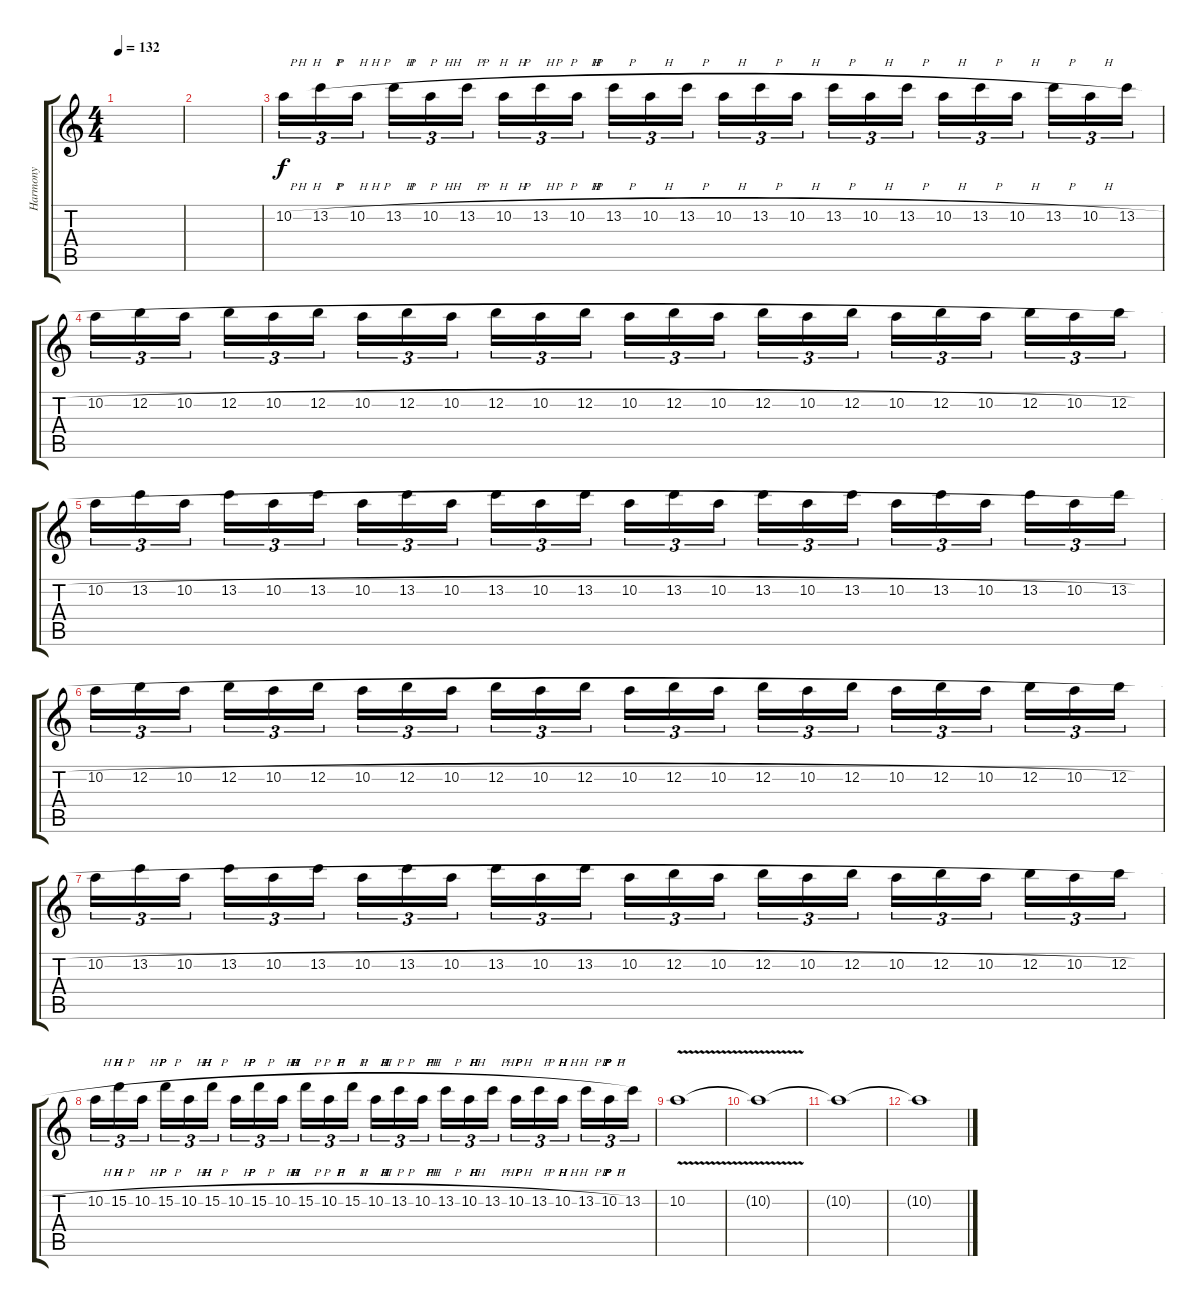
\track ("Harmony" "Harmony") {instrument overdrivenguitar}
\staff {score tabs}
\tuning (E4 B3 G3 D3 A2 E2) {hide}
\ts (4 4)
\tempo 132
\clef g2
\ks c
|
|
10.2{h}.16{tu (3 2)} 13.2{h}.16{tu (3 2)} 10.2{h}.16{tu (3 2)} 13.2{h}.16{tu (3 2)} 10.2{h}.16{tu (3 2)} 13.2{h}.16{tu (3 2)} 10.2{h}.16{tu (3 2)} 13.2{h}.16{tu (3 2)} 10.2{h}.16{tu (3 2)} 13.2{h}.16{tu (3 2)} 10.2{h}.16{tu (3 2)} 13.2{h}.16{tu (3 2)} 10.2{h}.16{tu (3 2)} 13.2{h}.16{tu (3 2)} 10.2{h}.16{tu (3 2)} 13.2{h}.16{tu (3 2)} 10.2{h}.16{tu (3 2)} 13.2{h}.16{tu (3 2)} 10.2{h}.16{tu (3 2)} 13.2{h}.16{tu (3 2)} 10.2{h}.16{tu (3 2)} 13.2{h}.16{tu (3 2)} 10.2{h}.16{tu (3 2)} 13.2{h}.16{tu (3 2)} |
10.2{h}.16{tu (3 2)} 12.2{h}.16{tu (3 2)} 10.2{h}.16{tu (3 2)} 12.2{h}.16{tu (3 2)} 10.2{h}.16{tu (3 2)} 12.2{h}.16{tu (3 2)} 10.2{h}.16{tu (3 2)} 12.2{h}.16{tu (3 2)} 10.2{h}.16{tu (3 2)} 12.2{h}.16{tu (3 2)} 10.2{h}.16{tu (3 2)} 12.2{h}.16{tu (3 2)} 10.2{h}.16{tu (3 2)} 12.2{h}.16{tu (3 2)} 10.2{h}.16{tu (3 2)} 12.2{h}.16{tu (3 2)} 10.2{h}.16{tu (3 2)} 12.2{h}.16{tu (3 2)} 10.2{h}.16{tu (3 2)} 12.2{h}.16{tu (3 2)} 10.2{h}.16{tu (3 2)} 12.2{h}.16{tu (3 2)} 10.2{h}.16{tu (3 2)} 12.2{h}.16{tu (3 2)} |
10.2{h}.16{tu (3 2)} 13.2{h}.16{tu (3 2)} 10.2{h}.16{tu (3 2)} 13.2{h}.16{tu (3 2)} 10.2{h}.16{tu (3 2)} 13.2{h}.16{tu (3 2)} 10.2{h}.16{tu (3 2)} 13.2{h}.16{tu (3 2)} 10.2{h}.16{tu (3 2)} 13.2{h}.16{tu (3 2)} 10.2{h}.16{tu (3 2)} 13.2{h}.16{tu (3 2)} 10.2{h}.16{tu (3 2)} 13.2{h}.16{tu (3 2)} 10.2{h}.16{tu (3 2)} 13.2{h}.16{tu (3 2)} 10.2{h}.16{tu (3 2)} 13.2{h}.16{tu (3 2)} 10.2{h}.16{tu (3 2)} 13.2{h}.16{tu (3 2)} 10.2{h}.16{tu (3 2)} 13.2{h}.16{tu (3 2)} 10.2{h}.16{tu (3 2)} 13.2{h}.16{tu (3 2)} |
10.2{h}.16{tu (3 2)} 12.2{h}.16{tu (3 2)} 10.2{h}.16{tu (3 2)} 12.2{h}.16{tu (3 2)} 10.2{h}.16{tu (3 2)} 12.2{h}.16{tu (3 2)} 10.2{h}.16{tu (3 2)} 12.2{h}.16{tu (3 2)} 10.2{h}.16{tu (3 2)} 12.2{h}.16{tu (3 2)} 10.2{h}.16{tu (3 2)} 12.2{h}.16{tu (3 2)} 10.2{h}.16{tu (3 2)} 12.2{h}.16{tu (3 2)} 10.2{h}.16{tu (3 2)} 12.2{h}.16{tu (3 2)} 10.2{h}.16{tu (3 2)} 12.2{h}.16{tu (3 2)} 10.2{h}.16{tu (3 2)} 12.2{h}.16{tu (3 2)} 10.2{h}.16{tu (3 2)} 12.2{h}.16{tu (3 2)} 10.2{h}.16{tu (3 2)} 12.2{h}.16{tu (3 2)} |
10.2{h}.16{tu (3 2)} 13.2{h}.16{tu (3 2)} 10.2{h}.16{tu (3 2)} 13.2{h}.16{tu (3 2)} 10.2{h}.16{tu (3 2)} 13.2{h}.16{tu (3 2)} 10.2{h}.16{tu (3 2)} 13.2{h}.16{tu (3 2)} 10.2{h}.16{tu (3 2)} 13.2{h}.16{tu (3 2)} 10.2{h}.16{tu (3 2)} 13.2{h}.16{tu (3 2)} 10.2{h}.16{tu (3 2)} 12.2{h}.16{tu (3 2)} 10.2{h}.16{tu (3 2)} 12.2{h}.16{tu (3 2)} 10.2{h}.16{tu (3 2)} 12.2{h}.16{tu (3 2)} 10.2{h}.16{tu (3 2)} 12.2{h}.16{tu (3 2)} 10.2{h}.16{tu (3 2)} 12.2{h}.16{tu (3 2)} 10.2{h}.16{tu (3 2)} 12.2{h}.16{tu (3 2)} |
10.2{h}.16{tu (3 2)} 15.2{h}.16{tu (3 2)} 10.2{h}.16{tu (3 2)} 15.2{h}.16{tu (3 2)} 10.2{h}.16{tu (3 2)} 15.2{h}.16{tu (3 2)} 10.2{h}.16{tu (3 2)} 15.2{h}.16{tu (3 2)} 10.2{h}.16{tu (3 2)} 15.2{h}.16{tu (3 2)} 10.2{h}.16{tu (3 2)} 15.2{h}.16{tu (3 2)} 10.2{h}.16{tu (3 2)} 13.2{h}.16{tu (3 2)} 10.2{h}.16{tu (3 2)} 13.2{h}.16{tu (3 2)} 10.2{h}.16{tu (3 2)} 13.2{h}.16{tu (3 2)} 10.2{h}.16{tu (3 2)} 13.2{h}.16{tu (3 2)} 10.2{h}.16{tu (3 2)} 13.2{h}.16{tu (3 2)} 10.2{h}.16{tu (3 2)} 13.2.16{tu (3 2)} |
10.2{v}.1 |
10.2{t}.1 |
10.2{t}.1 |
10.2{t}.1
